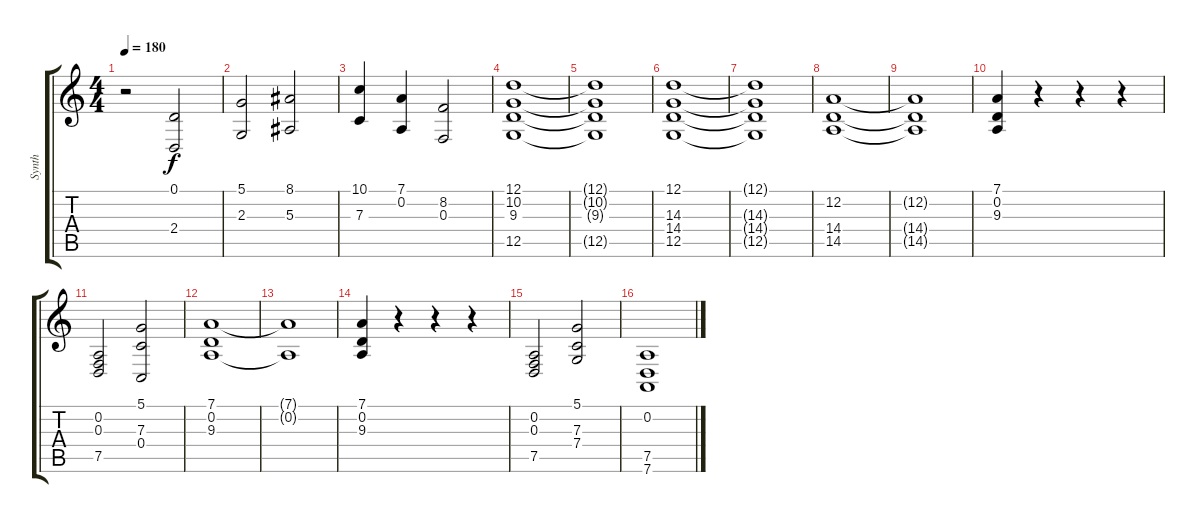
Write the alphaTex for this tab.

\track ("Synth" "Synth") {instrument stringensemble1}
\staff {score tabs}
\tuning (D4 A3 F3 C3 G2 D2) {hide}
\ts (4 4)
\tempo 180
\clef g2
\ks c
r.2{dy f} (0.1 2.4).2 |
(5.1 2.3).2 (8.1 5.3).2 |
(10.1 7.3).4 (7.1 0.2).4 (8.2 0.3).2 |
(12.1 10.2 9.3 12.5).1 |
(12.1{t} 10.2{t} 9.3{t} 12.5{t}).1 |
(12.1 14.3 14.4 12.5).1 |
(12.1{t} 14.3{t} 14.4{t} 12.5{t}).1 |
(12.2 14.4 14.5).1 |
(12.2{t} 14.4{t} 14.5{t}).1 |
(7.1 0.2 9.3).4 r.4 r.4 r.4 |
(0.2 0.3 7.5).2 (5.1 7.3 0.4).2 |
(7.1 0.2 9.3).1 |
(7.1{t} 0.2{t}).1 |
(7.1 0.2 9.3).4 r.4 r.4 r.4 |
(0.2 0.3 7.5).2 (5.1 7.3 7.4).2 |
(0.2 7.5 7.6).1
